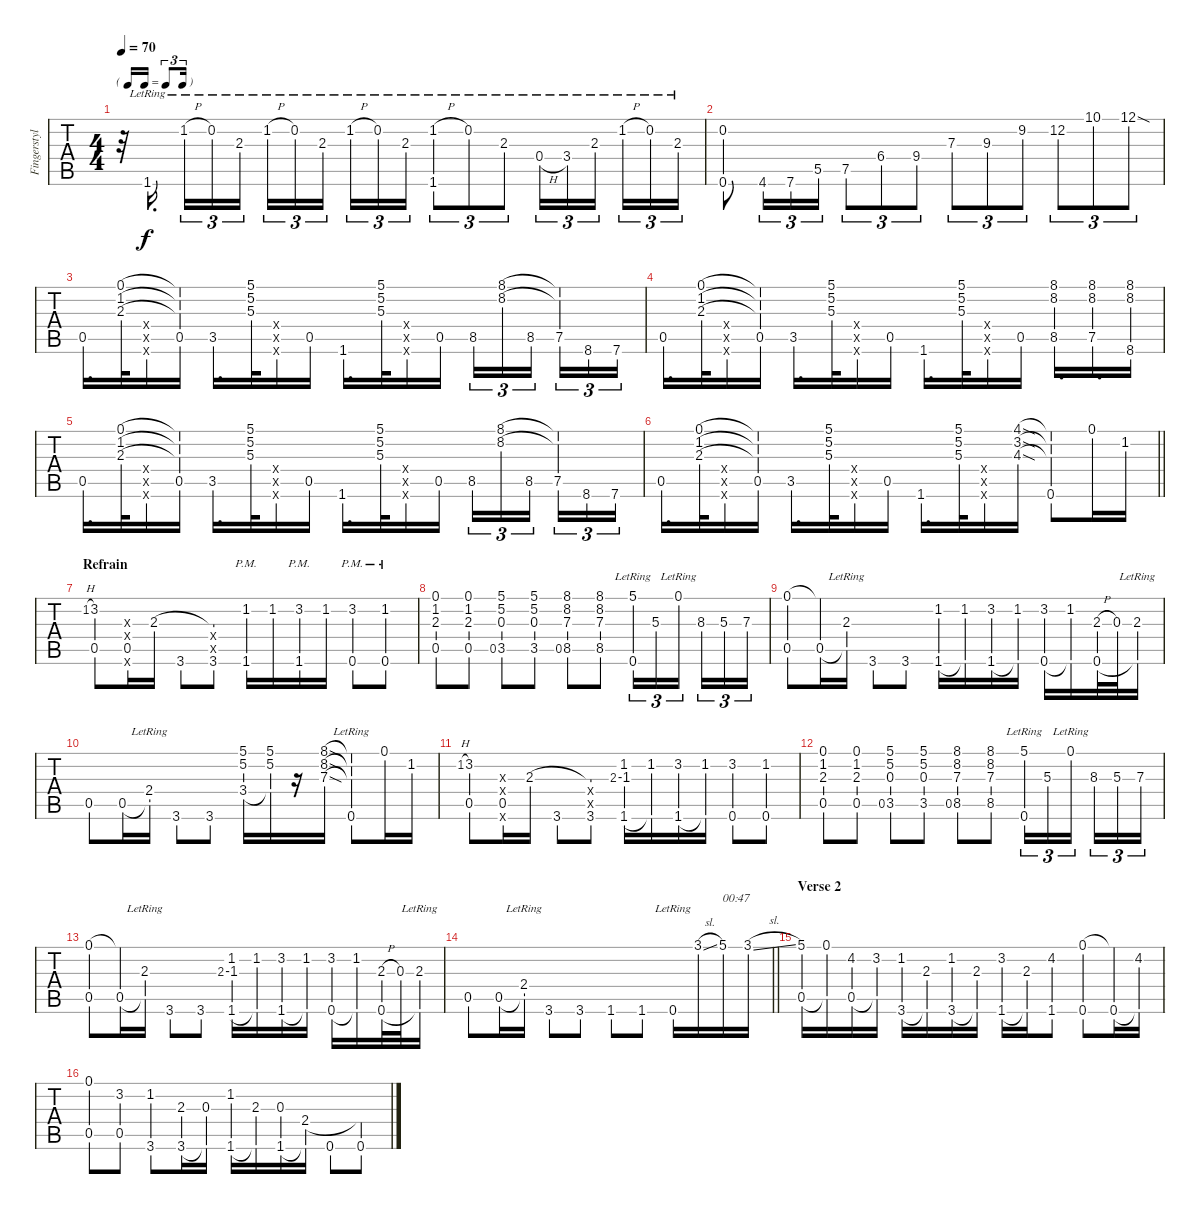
\track ("Fingerstyle Guitar" "Fingerstyl") {instrument acousticguitarsteel}
\staff {tabs}
\tuning (E4 B3 G3 D3 A2 E2) {hide}
\ts (4 4)
\tf triplet16th
\tempo 70
\clef g2
\ks c
r.32{dy f} 1.6{lr}.16{d beam splitsecondary} 1.2{h lr}.16{tu (3 2)} 0.2{lr}.16{tu (3 2)} 2.3{lr}.16{tu (3 2)} 1.2{h lr}.16{tu (3 2)} 0.2{lr}.16{tu (3 2)} 2.3{lr}.16{tu (3 2) beam splitsecondary} 1.2{h lr}.16{tu (3 2)} 0.2{lr}.16{tu (3 2)} 2.3{lr}.16{tu (3 2)} (1.2{h lr} 1.6{lr}).8{tu (3 2)} 0.2{lr}.8{tu (3 2)} 2.3{lr}.8{tu (3 2)} 0.4{h lr}.16{tu (3 2)} 3.4{lr}.16{tu (3 2)} 2.3{lr}.16{tu (3 2) beam splitsecondary} 1.2{h lr}.16{tu (3 2)} 0.2{lr}.16{tu (3 2)} 2.3{lr}.16{tu (3 2)} |
(0.2 0.6).8 4.6.16{tu (3 2)} 7.6.16{tu (3 2)} 5.5.16{tu (3 2)} 7.5.8{tu (3 2)} 6.4.8{tu (3 2)} 9.4.8{tu (3 2)} 7.3.8{tu (3 2)} 9.3.8{tu (3 2)} 9.2.8{tu (3 2)} 12.2.8{tu (3 2)} 10.1.8{tu (3 2)} 12.1{sod}.8{tu (3 2)} |
0.5.16{d} (0.1 1.2 2.3).32 (0.4{x} 0.5{x} 0.6{x}).16 (0.1{t} 1.2{t} 2.3{t} 0.5).16 3.5.16{d} (5.1 5.2 5.3).32 (0.4{x} 0.5{x} 0.6{x}).16 0.5.16 1.6.16{d} (5.1 5.2 5.3).32 (0.4{x} 0.5{x} 0.6{x}).16 0.5.16 8.5.16{tu (3 2)} (8.1 8.2).16{tu (3 2)} 8.5.16{tu (3 2) beam splitsecondary} (8.1{t} 8.2{t} 7.5).16{tu (3 2)} 8.6.16{tu (3 2)} 7.6.16{tu (3 2)} |
0.5.16{d} (0.1 1.2 2.3).32 (0.4{x} 0.5{x} 0.6{x}).16 (0.1{t} 1.2{t} 2.3{t} 0.5).16 3.5.16{d} (5.1 5.2 5.3).32 (0.4{x} 0.5{x} 0.6{x}).16 0.5.16 1.6.16{d} (5.1 5.2 5.3).32 (0.4{x} 0.5{x} 0.6{x}).16 0.5.16 (8.1 8.2 8.5).16{d} (8.1 8.2 7.5).16{d} (8.1 8.2 8.6).16 |
0.5.16{d} (0.1 1.2 2.3).32 (0.4{x} 0.5{x} 0.6{x}).16 (0.1{t} 1.2{t} 2.3{t} 0.5).16 3.5.16{d} (5.1 5.2 5.3).32 (0.4{x} 0.5{x} 0.6{x}).16 0.5.16 1.6.16{d} (5.1 5.2 5.3).32 (0.4{x} 0.5{x} 0.6{x}).16 0.5.16 8.5.16{tu (3 2)} (8.1 8.2).16{tu (3 2)} 8.5.16{tu (3 2) beam splitsecondary} (8.1{t} 8.2{t} 7.5).16{tu (3 2)} 8.6.16{tu (3 2)} 7.6.16{tu (3 2)} |
\barLineRight lightlight
0.5.16{d} (0.1 1.2 2.3).32 (0.4{x} 0.5{x} 0.6{x}).16 (0.1{t} 1.2{t} 2.3{t} 0.5).16 3.5.16{d} (5.1 5.2 5.3).32 (0.4{x} 0.5{x} 0.6{x}).16 0.5.16 1.6.16{d} (5.1 5.2 5.3).32 (0.4{x} 0.5{x} 0.6{x}).16 (4.1{sod} 3.2{sod} 4.3{sod}).16 (4.1{t} 3.2{t} 4.3{t} 0.6).8 0.1.16 1.2.16 |
\section ("" "Refrain")
1.2{h}.8{gr onbeat} (3.2 0.5).8 (0.3{x} 0.4{x} 0.5 0.6{x}).16 2.3.16 3.6.8 (2.3{t} 0.4{x} 0.5{x} 3.6).8 (1.2 1.6{pm}).16 1.2.16 (3.2 1.6{pm}).16 1.2.16 (3.2 0.6{pm}).8 (1.2 0.6{pm}).8 |
(0.1{st} 1.2{st} 2.3{st} 0.5{st}).8 (0.1 1.2 2.3 0.5).8 0.5.8{gr} (5.1{st} 5.2{st} 0.3{st} 3.5{st}).8 (5.1 5.2 0.3 3.5).8 0.5.8{gr} (8.1{st} 8.2{st} 7.3{st} 8.5{st}).8 (8.1 8.2 7.3 8.5).8 (5.1 0.6{lr}).16{tu (3 2)} 5.3.16{tu (3 2)} 0.1{lr}.16{tu (3 2) beam splitsecondary} 8.3.16{tu (3 2)} 5.3.16{tu (3 2)} 7.3.16{tu (3 2)} |
(0.1 0.5).8 (0.1{t} 0.5).16 (2.3{lr} 0.5{t}).16 3.6.8 3.6.8 (1.2 1.6).16 (1.2 1.6{t}).16 (3.2 1.6).16 (1.2 1.6{t}).16 (3.2 0.6).16 (1.2 0.6{t}).16 (2.3{h} 0.6).32 0.3.32 (2.3{lr} 0.6{t}).16 |
0.5.8 0.5.16 (2.4{lr} 0.5{t}).16 3.6.8 3.6.8 (5.1 5.2 3.4).16 (5.1 5.2 3.4{t}).16 r.16 (8.1{sod} 8.2{sod} 7.3{sod}).16 (8.1{t} 8.2{t} 7.3{t} 0.6{lr}).8 0.1.16 1.2.16 |
1.2{h}.8{gr onbeat} (3.2 0.5).8 (0.3{x} 0.4{x} 0.5 0.6{x}).16 2.3.16 3.6.8 (2.3{t} 0.4{x} 0.5{x} 3.6).8 2.3.8{gr} (1.2 -1.3 1.6).16 (1.2 1.6{t}).16 (3.2 1.6).16 (1.2 1.6{t}).16 (3.2 0.6).8 (1.2 0.6).8 |
(0.1{st} 1.2{st} 2.3{st} 0.5{st}).8 (0.1 1.2 2.3 0.5).8 0.5.8{gr} (5.1{st} 5.2{st} 0.3{st} 3.5{st}).8 (5.1 5.2 0.3 3.5).8 0.5.8{gr} (8.1{st} 8.2{st} 7.3{st} 8.5{st}).8 (8.1 8.2 7.3 8.5).8 (5.1 0.6{lr}).16{tu (3 2)} 5.3.16{tu (3 2)} 0.1{lr}.16{tu (3 2) beam splitsecondary} 8.3.16{tu (3 2)} 5.3.16{tu (3 2)} 7.3.16{tu (3 2)} |
(0.1 0.5).8 (0.1{t} 0.5).16 (2.3{lr} 0.5{t}).16 3.6.8 3.6.8 2.3.8{gr} (1.2 -1.3 1.6).16 (1.2 1.6{t}).16 (3.2 1.6).16 (1.2 1.6{t}).16 (3.2 0.6).16 (1.2 0.6{t}).16 (2.3{h} 0.6).32 0.3.32 (2.3{lr} 0.6{t}).16 |
\barLineRight lightlight
0.5.8 0.5.16 (2.4{lr} 0.5{t}).16 3.6.8 3.6.8 1.6.8 1.6.8 0.6{lr}.16 3.1{sl}.16 5.1.16{txt "00:47"} 3.1{sl}.16 |
\section ("" "Verse 2")
(5.1 0.5).16 (0.1 0.5{t}).16 (4.2 0.5).16 (3.2 0.5{t}).16 (1.2 3.6).16 (2.3 3.6{t}).16 (1.2 3.6).16 (2.3 3.6{t}).16 (3.2 1.6).16 (2.3 1.6{t}).16 (4.2 1.6).8 (0.1 0.6).8 (0.1{t} 0.6).16 (4.2 0.6{t}).16 |
(0.1 0.5).8 (3.2 0.5).8 (1.2 3.6).8 (2.3 3.6).16 (0.3 3.6{t}).16 (1.2 1.6).16 (2.3 1.6{t}).16 (0.3 1.6).16 (2.4 1.6{t}).16 0.6.8 (2.4{t} 0.6).8
